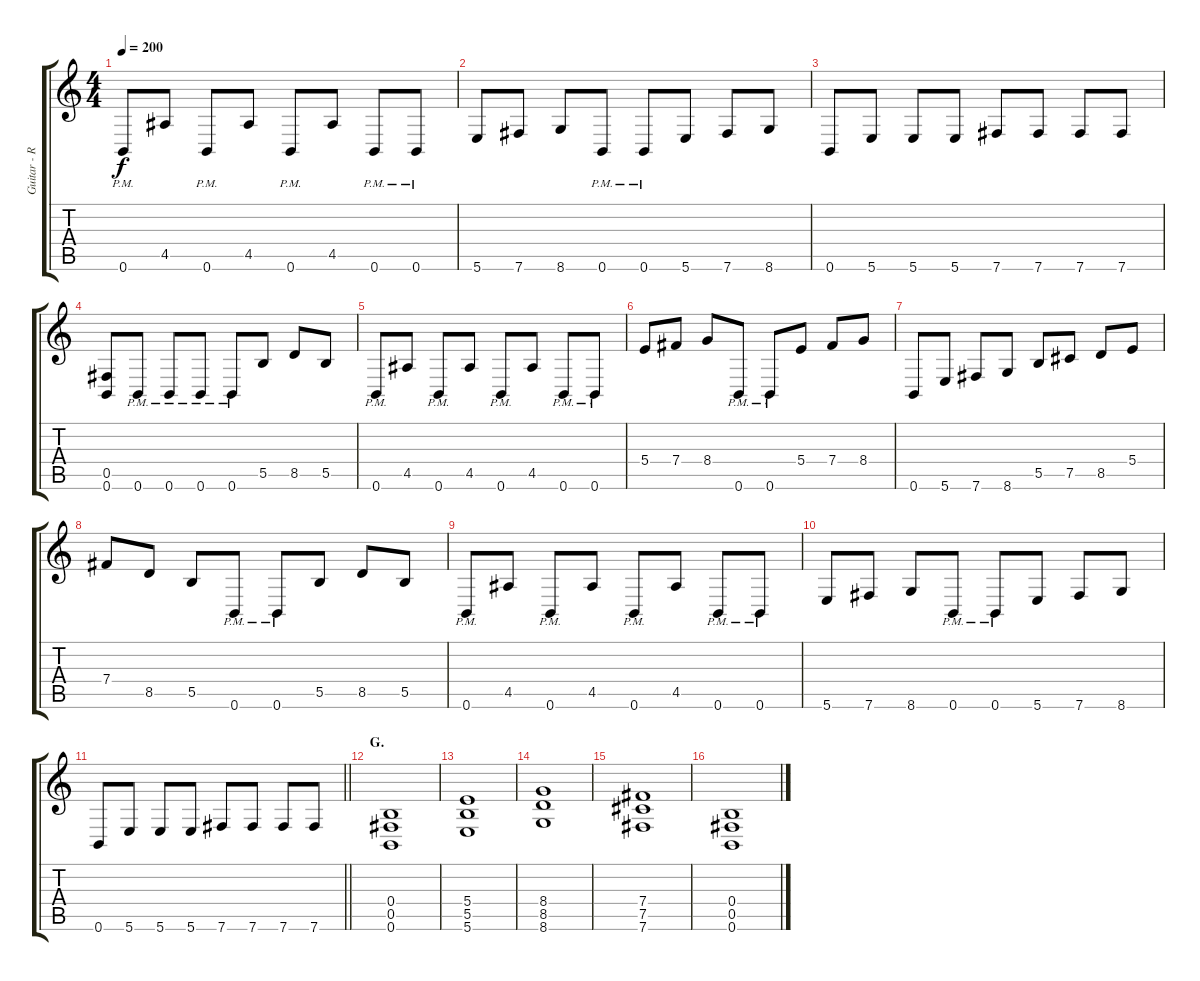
\track ("Guitar - Right" "Guitar - R") {instrument distortionguitar}
\staff {score tabs}
\tuning (Db4 Ab3 E3 B2 Gb2 B1) {hide}
\ts (4 4)
\tempo 200
\clef g2
\ks c
0.6{pm}.8{dy f} 4.5.8 0.6{pm}.8 4.5.8 0.6{pm}.8 4.5.8 0.6{pm}.8 0.6{pm}.8 |
5.6.8 7.6.8 8.6.8 0.6{pm}.8 0.6{pm}.8 5.6.8 7.6.8 8.6.8 |
0.6.8 5.6.8 5.6.8 5.6.8 7.6.8 7.6.8 7.6.8 7.6.8 |
(0.5 0.6).8 0.6{pm}.8 0.6{pm}.8 0.6{pm}.8 0.6{pm}.8 5.5.8 8.5.8 5.5.8 |
0.6{pm}.8 4.5.8 0.6{pm}.8 4.5.8 0.6{pm}.8 4.5.8 0.6{pm}.8 0.6{pm}.8 |
5.4.8 7.4.8 8.4.8 0.6{pm}.8 0.6{pm}.8 5.4.8 7.4.8 8.4.8 |
0.6.8 5.6.8 7.6.8 8.6.8 5.5.8 7.5.8 8.5.8 5.4.8 |
7.4.8 8.5.8 5.5.8 0.6{pm}.8 0.6{pm}.8 5.5.8 8.5.8 5.5.8 |
0.6{pm}.8 4.5.8 0.6{pm}.8 4.5.8 0.6{pm}.8 4.5.8 0.6{pm}.8 0.6{pm}.8 |
5.6.8 7.6.8 8.6.8 0.6{pm}.8 0.6{pm}.8 5.6.8 7.6.8 8.6.8 |
\barLineRight lightlight
0.6.8 5.6.8 5.6.8 5.6.8 7.6.8 7.6.8 7.6.8 7.6.8 |
\section ("" "G.")
(0.4 0.5 0.6).1 |
(5.4 5.5 5.6).1 |
(8.4 8.5 8.6).1 |
(7.4 7.5 7.6).1 |
(0.4 0.5 0.6).1
